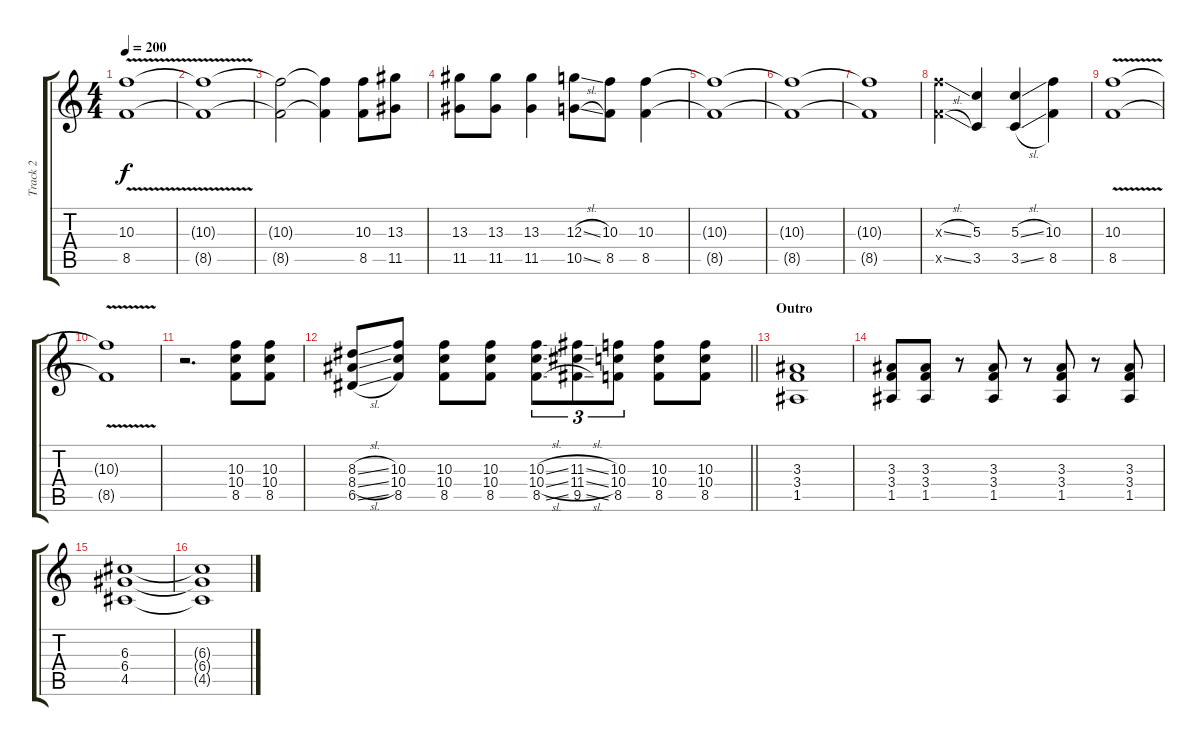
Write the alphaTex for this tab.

\track ("Track 2" "Track 2") {instrument distortionguitar}
\staff {score tabs}
\tuning (E4 B3 G3 D3 A2 E2) {hide}
\ts (4 4)
\tempo 200
\clef g2
\ks c
(10.3{v} 8.5{v}).1{dy f} |
(10.3{t} 8.5{t}).1 |
(10.3{t} 8.5{t}).2 (10.3{t} 8.5{t}).4 (10.3 8.5).8 (13.3 11.5).8 |
(13.3 11.5).8 (13.3 11.5).8 (13.3 11.5).4 (12.3{sl} 10.5{sl}).8 (10.3 8.5).8 (10.3 8.5).4 |
(10.3{t} 8.5{t}).1 |
(10.3{t} 8.5{t}).1 |
(10.3{t} 8.5{t}).1 |
(10.3{sl x} 8.5{sl x}).4 (5.3 3.5).4 (5.3{sl} 3.5{sl}).4 (10.3 8.5).4 |
(10.3{v} 8.5{v}).1 |
(10.3{t} 8.5{t}).1 |
r.2{d instrument electricguitarclean} (10.3 10.4 8.5).8 (10.3 10.4 8.5).8 |
\barLineRight lightlight
(8.3{sl} 8.4{sl} 6.5{sl}).8 (10.3 10.4 8.5).8 (10.3 10.4 8.5).8 (10.3 10.4 8.5).8 (10.3{sl} 10.4{sl} 8.5{sl}).8{tu (3 2)} (11.3{sl} 11.4{sl} 9.5{sl}).8{tu (3 2)} (10.3 10.4 8.5).8{tu (3 2)} (10.3 10.4 8.5).8 (10.3 10.4 8.5).8 |
\section ("" "Outro")
(3.3 3.4 1.5).1{instrument overdrivenguitar} |
(3.3 3.4 1.5).8 (3.3 3.4 1.5).8 r.8 (3.3 3.4 1.5).8 r.8 (3.3 3.4 1.5).8 r.8 (3.3 3.4 1.5).8 |
(6.3 6.4 4.5).1 |
(6.3{t} 6.4{t} 4.5{t}).1
